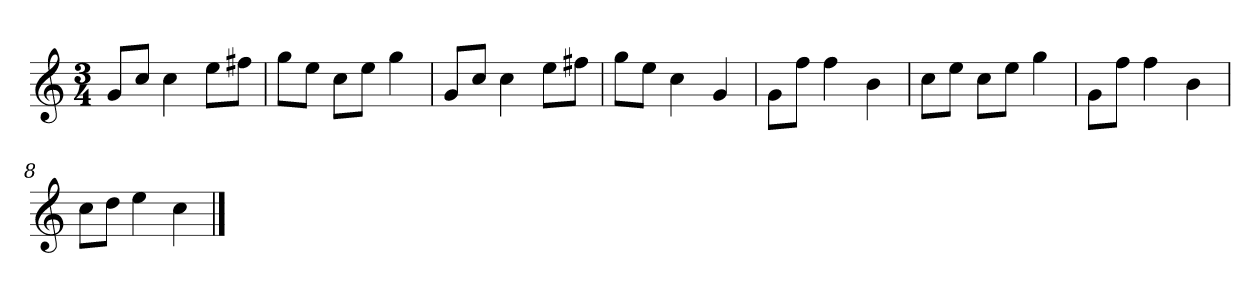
**kern
*part1
*staff1
*clefG2
*k[]
*C:
*M3/4
=
8g/L
8cc/J
4cc
8ee\L
8ff#X\J
=2
8gg\L
8ee\J
8cc\L
8ee\J
4gg
=3
8g/L
8cc/J
4cc
8ee\L
8ff#X\J
=4
8gg\L
8ee\J
4cc
4g
=5y
8g\L
8ff\J
4ff
4b
=6
8cc\L
8ee\J
8cc\L
8ee\J
4gg
=7
8g\L
8ff\J
4ff
4b
=8
8cc\L
8dd\J
4ee
4cc
==
*-
